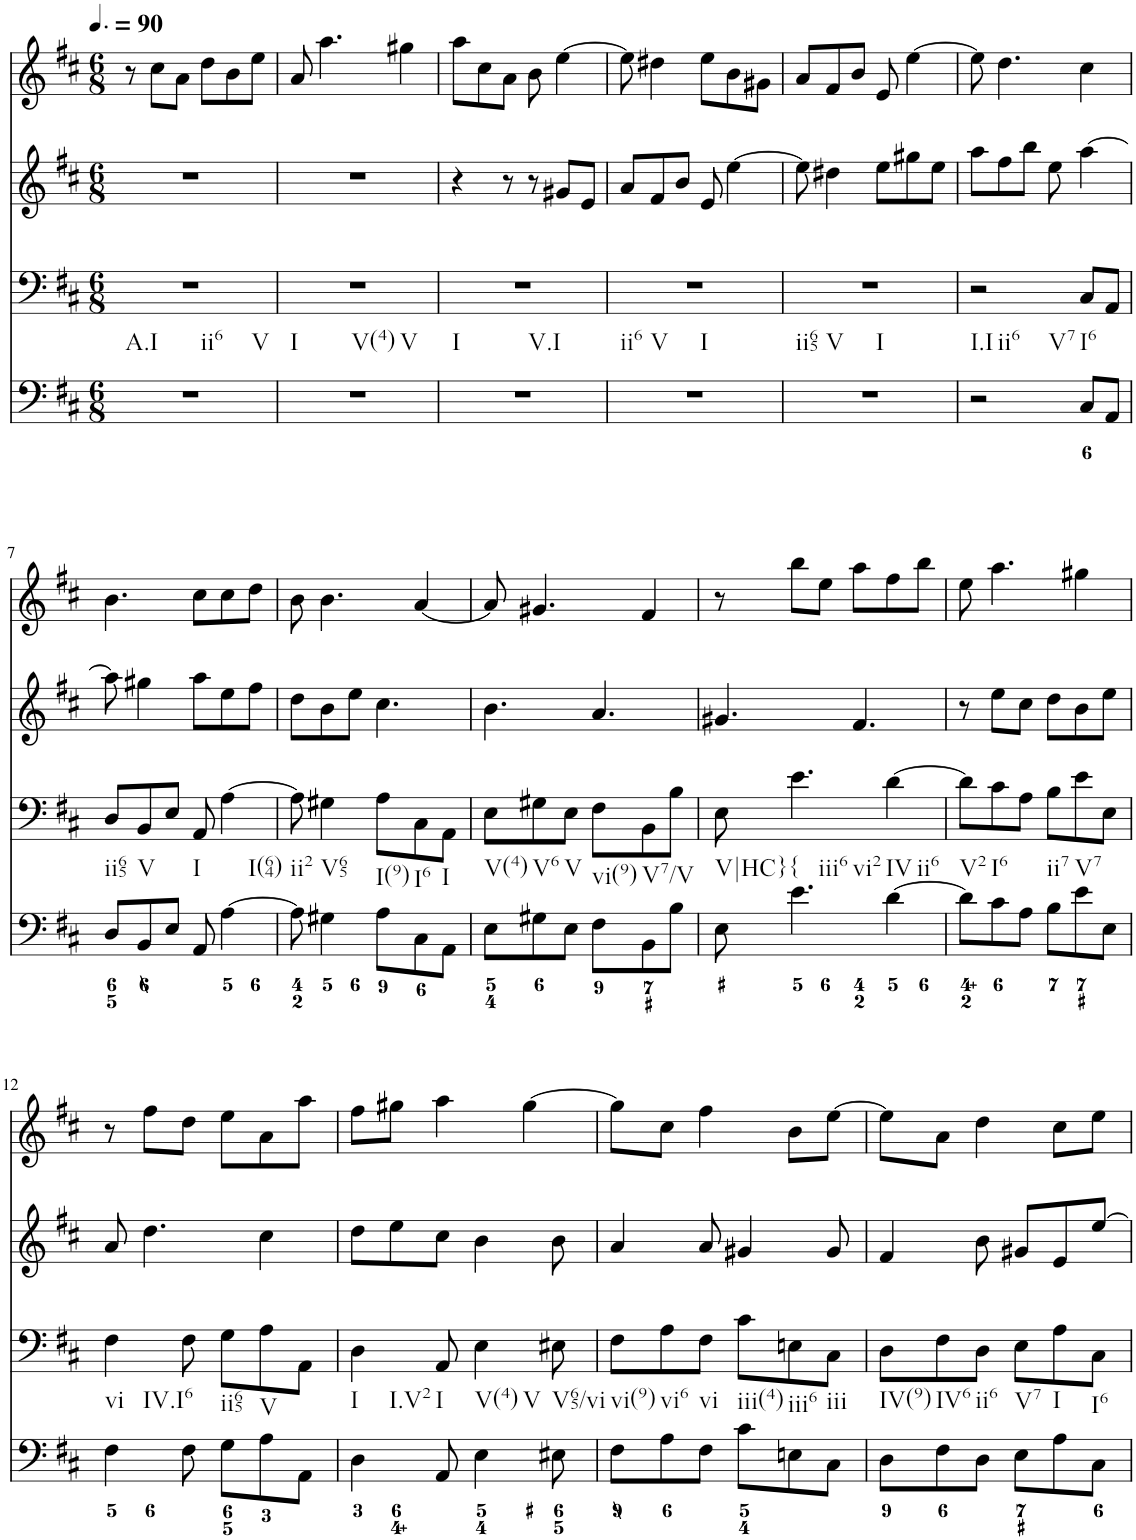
**kern	**kern	**kern	**kern
*part4	*part3	*part2	*part1
*staff4	*staff3	*staff2	*staff1
*I"Piano	*I"Piano	*I"Piano	*I"Piano
*I'Pno	*I'Pno	*I'Pno	*I'Pno
*clefF4	*clefF4	*clefG2	*clefG2
*k[f#c#]	*k[f#c#]	*k[f#c#]	*k[f#c#]
*D:	*D:	*D:	*D:
*M6/8	*M6/8	*M6/8	*M6/8
*MM135	*MM135	*MM135	*MM135
=1	=1	=1	=1
!	!LO:TX:b:t=A.I	!	!
!	!LO:TX:b:t=ii6	!	!
!	!LO:TX:b:t=V	!	!
2.r	2.r	2.r	8r
.	.	.	8cc#\L
.	.	.	8a\J
.	.	.	8dd\L
.	.	.	8b\
.	.	.	8ee\J
=2	=2	=2	=2
!	!LO:TX:b:t=I	!	!
!	!LO:TX:b:t=V(4)	!	!
!	!LO:TX:b:t=V	!	!
2.r	2.r	2.r	8a/
.	.	.	4.aa\
.	.	.	4gg#X\
=3	=3	=3	=3
!	!LO:TX:b:t=I	!	!
!	!LO:TX:b:t=V.I	!	!
2.r	2.r	4r	8aa\L
.	.	.	8cc#\
.	.	8r	8a\J
.	.	8r	8b\
.	.	8g#X/L	[4ee\
.	.	8e/J	.
=4	=4	=4	=4
!	!LO:TX:b:t=ii6	!	!
!	!LO:TX:b:t=V	!	!
!	!LO:TX:b:t=I	!	!
2.r	2.r	8a/L	8ee\]
.	.	8f#/	4dd#X\
.	.	8b/J	.
.	.	8e/	8ee\L
.	.	[4ee\	8b\
.	.	.	8g#X\J
=5	=5	=5	=5
!	!LO:TX:b:t=ii65	!	!
!	!LO:TX:b:t=V	!	!
!	!LO:TX:b:t=I	!	!
2.r	2.r	8ee\]	8a/L
.	.	4dd#X\	8f#/
.	.	.	8b/J
.	.	8ee\L	8e/
.	.	8gg#X\	[4ee\
.	.	8ee\J	.
=6	=6	=6	=6
!	!LO:TX:b:t=I.I	!	!
!	!LO:TX:b:t=ii6	!	!
!	!LO:TX:b:t=V7	!	!
2r	2r	8aa\L	8ee\]
.	.	8ff#\	4.dd\
.	.	8bb\J	.
.	.	8ee\	.
!	!LO:TX:b:t=I6	!	!
8C#/L	8C#/L	[4aa\	4cc#\
8AA/J	8AA/J	.	.
!!LO:LB:g=z
=7	=7	=7	=7
!	!LO:TX:b:t=ii65	!	!
8D/L	8D/L	8aa\]	4.b\
!	!LO:TX:b:t=V	!	!
8BB/	8BB/	4gg#X\	.
8E/J	8E/J	.	.
!	!LO:TX:b:t=I	!	!
8AA/	8AA/	8aa\L	8cc#\L
!	!LO:TX:b:t=I(64)	!	!
[4A\	[4A\	8ee\	8cc#\
.	.	8ff#\J	8dd\J
=8	=8	=8	=8
!	!LO:TX:b:t=ii2	!	!
8A\]	8A\]	8dd\L	8b\
!	!LO:TX:b:t=V65	!	!
4G#X\	4G#X\	8b\	4.b\
.	.	8ee\J	.
!	!LO:TX:b:t=I(9)	!	!
8A\L	8A\L	4.cc#\	.
!	!LO:TX:b:t=I6	!	!
8C#\	8C#\	.	[4a/
!	!LO:TX:b:t=I	!	!
8AA\J	8AA\J	.	.
=9	=9	=9	=9
!	!LO:TX:b:t=V(4)	!	!
8E\L	8E\L	4.b\	8a/]
!	!LO:TX:b:t=V6	!	!
8G#X\	8G#X\	.	4.g#X/
!	!LO:TX:b:t=V	!	!
8E\J	8E\J	.	.
!	!LO:TX:b:t=vi(9)	!	!
8F#\L	8F#\L	4.a/	.
!	!LO:TX:b:t=V7/V	!	!
8BB\	8BB\	.	4f#/
8B\J	8B\J	.	.
=10	=10	=10	=10
!	!LO:TX:b:t=V|HC}	!	!
8E\	8E\	4.g#X/	8r
!	!LO:TX:b:t={	!	!
!	!LO:TX:b:t=iii6	!	!
!	!LO:TX:b:t=vi2	!	!
4.e\	4.e\	.	8bb\L
.	.	.	8ee\J
.	.	4.f#/	8aa\L
!	!LO:TX:b:t=IV	!	!
!	!LO:TX:b:t=ii6	!	!
[4d\	[4d\	.	8ff#\
.	.	.	8bb\J
=11	=11	=11	=11
!	!LO:TX:b:t=V2	!	!
8d\L]	8d\L]	8r	8ee\
!	!LO:TX:b:t=I6	!	!
8c#\	8c#\	8ee\L	4.aa\
8A\J	8A\J	8cc#\J	.
!	!LO:TX:b:t=ii7	!	!
8B\L	8B\L	8dd\L	.
!	!LO:TX:b:t=V7	!	!
8e\	8e\	8b\	4gg#X\
8E\J	8E\J	8ee\J	.
!!LO:LB:g=z
=12	=12	=12	=12
!	!LO:TX:b:t=vi	!	!
!	!LO:TX:b:t=IV.I6	!	!
4F#\	4F#\	8a/	8r
.	.	4.dd\	8ff#\L
8F#\	8F#\	.	8dd\J
!	!LO:TX:b:t=ii65	!	!
8G\L	8G\L	.	8ee\L
!	!LO:TX:b:t=V	!	!
8A\	8A\	4cc#\	8a\
8AA\J	8AA\J	.	8aa\J
=13	=13	=13	=13
!	!LO:TX:b:t=I	!	!
!	!LO:TX:b:t=I.V2	!	!
4D\	4D\	8dd\L	8ff#\L
.	.	8ee\	8gg#X\J
!	!LO:TX:b:t=I	!	!
8AA/	8AA/	8cc#\J	4aa\
!	!LO:TX:b:t=V(4)	!	!
!	!LO:TX:b:t=V	!	!
4E\	4E\	4b\	.
.	.	.	[4gg#\
!	!LO:TX:b:t=V65/vi	!	!
8E#X\	8E#X\	8b\	.
=14	=14	=14	=14
!	!LO:TX:b:t=vi(9)	!	!
8F#\L	8F#\L	4a/	8gg#\L]
!	!LO:TX:b:t=vi6	!	!
8A\	8A\	.	8cc#\J
!	!LO:TX:b:t=vi	!	!
8F#\J	8F#\J	8a/	4ff#\
!	!LO:TX:b:t=iii(4)	!	!
8c#\L	8c#\L	4g#X/	.
!	!LO:TX:b:t=iii6	!	!
8En\	8En\	.	8b\L
!	!LO:TX:b:t=iii	!	!
8C#\J	8C#\J	8g#/	[8ee\J
=15	=15	=15	=15
!	!LO:TX:b:t=IV(9)	!	!
8D\L	8D\L	4f#/	8ee\L]
!	!LO:TX:b:t=IV6	!	!
8F#\	8F#\	.	8a\J
!	!LO:TX:b:t=ii6	!	!
8D\J	8D\J	8b\	4dd\
!	!LO:TX:b:t=V7	!	!
8E\L	8E\L	8g#X/L	.
!	!LO:TX:b:t=I	!	!
8A\	8A\	8e/	8cc#\L
!	!LO:TX:b:t=I6	!	!
8C#\J	8C#\J	[8ee/J	8ee\J
=	=	=	=
*-	*-	*-	*-
